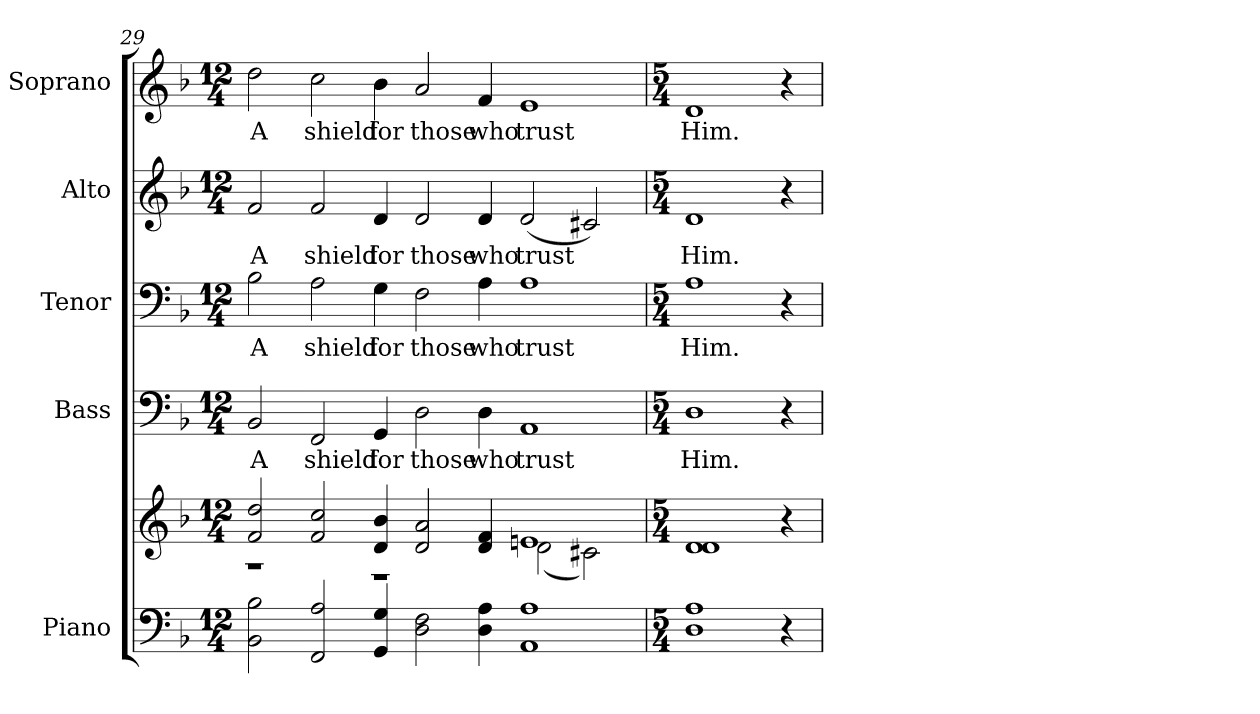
**kern	**kern	**kern	**text	**kern	**text	**kern	**text	**kern	**text
*part5	*part5	*part4	*part4	*part3	*part3	*part2	*part2	*part1	*part1
*staff6	*staff5	*staff4	*staff4	*staff3	*staff3	*staff2	*staff2	*staff1	*staff1
*I"Piano	*	*I"Bass	*	*I"Tenor	*	*I"Alto	*	*I"Soprano	*
*I'Pno.	*	*I'B.	*	*I'T.	*	*I'A.	*	*I'S.	*
!!LO:PB:g=z
*clefF4	*clefG2	*clefF4	*	*clefF4	*	*clefG2	*	*clefG2	*
*k[b-]	*k[b-]	*k[b-]	*	*k[b-]	*	*k[b-]	*	*k[b-]	*
*d:	*d:	*d:	*	*d:	*	*d:	*	*d:	*
*M12/4	*M12/4	*M12/4	*	*M12/4	*	*M12/4	*	*M12/4	*
=29	=29	=29	=29	=29	=29	=29	=29	=29	=29
*	*^	*	*	*	*	*	*	*	*
!	!	!	!	!LO:LY:b:color=#000000	!	!	!	!	!	!
!	!	!	!	!	!	!LO:LY:b:color=#000000	!	!	!	!
!	!	!	!	!	!	!	!	!LO:LY:b:color=#000000	!	!
!	!	!	!	!	!	!	!	!	!	!LO:LY:b:color=#000000
2BB-i\ 2B-i	2fi/ 2ddi	1r	2BB-i/	A	2B-i\	A	2fi/	A	2ddi\	A
!	!	!	!	!LO:LY:b:color=#000000	!	!	!	!	!	!
!	!	!	!	!	!	!LO:LY:b:color=#000000	!	!	!	!
!	!	!	!	!	!	!	!	!LO:LY:b:color=#000000	!	!
!	!	!	!	!	!	!	!	!	!	!LO:LY:b:color=#000000
2FFi/ 2Ai	2fi/ 2cci	.	2FFi/	shield	2Ai\	shield	2fi/	shield	2cci\	shield
!	!	!	!	!LO:LY:b:color=#000000	!	!	!	!	!	!
!	!	!	!	!	!	!LO:LY:b:color=#000000	!	!	!	!
!	!	!	!	!	!	!	!	!LO:LY:b:color=#000000	!	!
!	!	!	!	!	!	!	!	!	!	!LO:LY:b:color=#000000
4GGi/ 4Gi	4di/ 4b-i	1r	4GGi/	for	4Gi\	for	4di/	for	4b-i\	for
!	!	!	!	!LO:LY:b:color=#000000	!	!	!	!	!	!
!	!	!	!	!	!	!LO:LY:b:color=#000000	!	!	!	!
!	!	!	!	!	!	!	!	!LO:LY:b:color=#000000	!	!
!	!	!	!	!	!	!	!	!	!	!LO:LY:b:color=#000000
2Di\ 2Fi	2di/ 2ai	.	2Di\	those	2Fi\	those	2di/	those	2ai/	those
!	!	!	!	!LO:LY:b:color=#000000	!	!	!	!	!	!
!	!	!	!	!	!	!LO:LY:b:color=#000000	!	!	!	!
!	!	!	!	!	!	!	!	!LO:LY:b:color=#000000	!	!
!	!	!	!	!	!	!	!	!	!	!LO:LY:b:color=#000000
4Di\ 4Ai	4di/ 4fi	.	4Di\	who	4Ai\	who	4di/	who	4fi/	who
!	!	!	!	!LO:LY:b:color=#000000	!	!	!	!	!	!
!	!	!	!	!	!	!LO:LY:b:color=#000000	!	!	!	!
!	!	!	!	!	!	!	!	!LO:LY:b:color=#000000	!	!
!	!	!	!	!	!	!	!	!	!	!LO:LY:b:color=#000000
1AAi 1Ai	1eni	(2di\	1AAi	trust	1Ai	trust	(2di/	trust	1ei	trust
.	.	2c#Xi\)	.	.	.	.	2c#Xi/)	.	.	.
*	*v	*v	*	*	*	*	*	*	*	*
=30	=30	=30	=30	=30	=30	=30	=30	=30	=30
*M5/4	*M5/4	*M5/4	*	*M5/4	*	*M5/4	*	*M5/4	*
*	*^	*	*	*	*	*	*	*	*
!	!	!	!	!LO:LY:b:color=#000000	!	!	!	!	!	!
*	*v	*v	*	*	*	*	*	*	*	*
*	*^	*	*	*	*	*	*	*	*
!	!	!	!	!	!	!LO:LY:b:color=#000000	!	!	!	!
*	*v	*v	*	*	*	*	*	*	*	*
*	*^	*	*	*	*	*	*	*	*
!	!	!	!	!	!	!	!	!LO:LY:b:color=#000000	!	!
*	*v	*v	*	*	*	*	*	*	*	*
*	*^	*	*	*	*	*	*	*	*
!	!	!	!	!	!	!	!	!	!	!LO:LY:b:color=#000000
*	*v	*v	*	*	*	*	*	*	*	*
1Di 1Ai	1di 1di	1Di	Him.	1Ai	Him.	1di	Him.	1di	Him.
4r	4r	4r	.	4r	.	4r	.	4r	.
=	=	=	=	=	=	=	=	=	=
*-	*-	*-	*-	*-	*-	*-	*-	*-	*-
